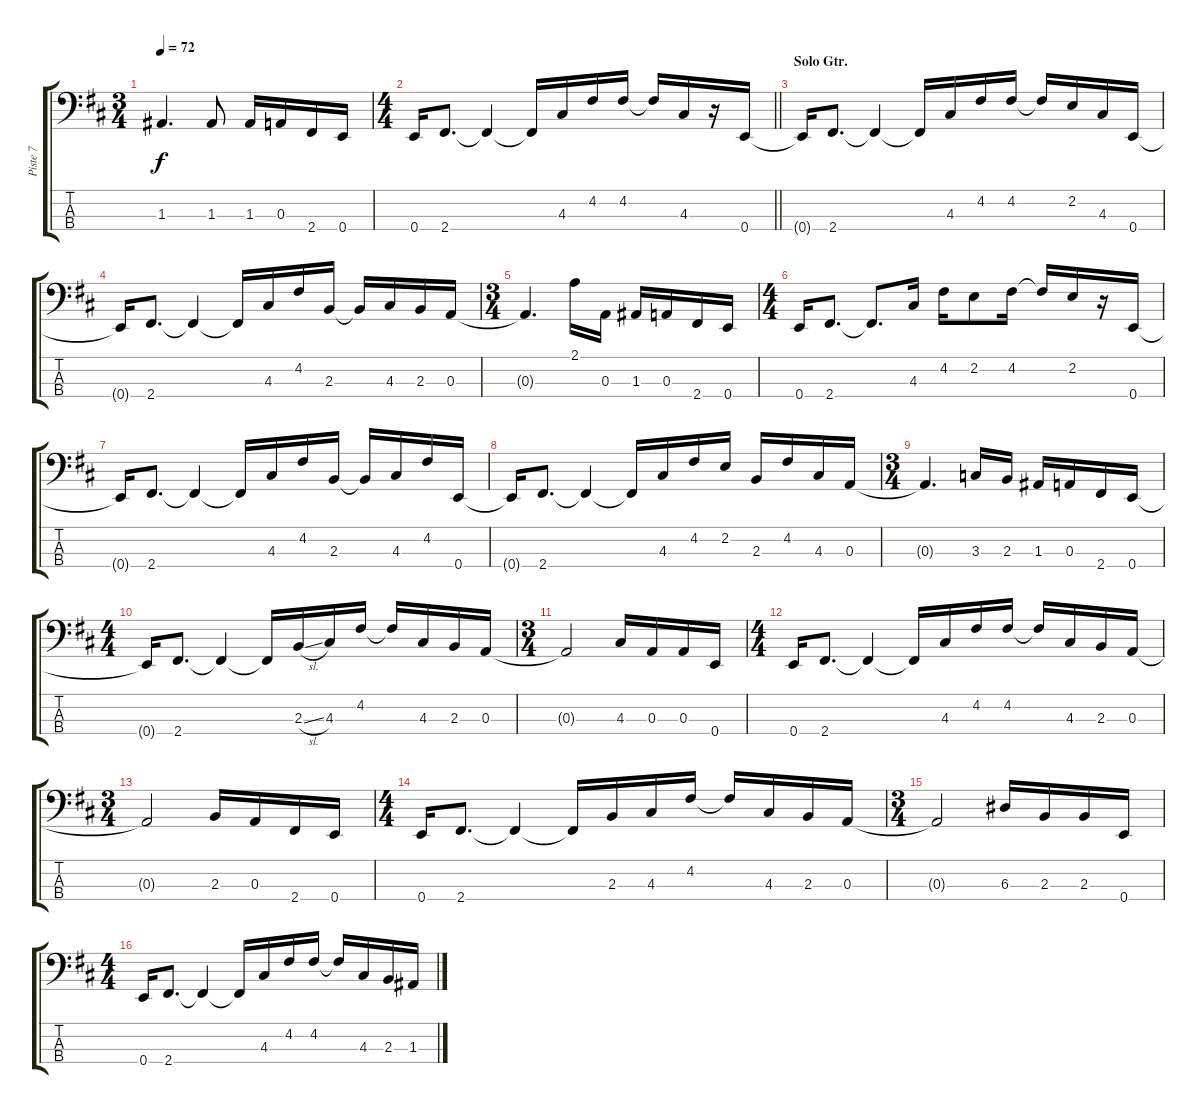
\track ("Piste 7" "Piste 7") {instrument fretlessbass}
\staff {score tabs}
\tuning (G2 D2 A1 E1) {hide}
\ts (3 4)
\tempo 72
\clef f4
\ks bminor
1.3{t}.4{d dy f} 1.3.8 1.3.16 0.3.16 2.4.16 0.4.16 |
\ts (4 4)
\barLineRight lightlight
0.4.16 2.4.8{d} 2.4{t}.4 2.4{t}.16 4.3.16 4.2.16 4.2.16 4.2{t}.16 4.3.16 r.16 0.4.16 |
\section ("" "Solo Gtr.")
0.4{t}.16 2.4.8{d} 2.4{t}.4 2.4{t}.16 4.3.16 4.2.16 4.2.16 4.2{t}.16 2.2.16 4.3.16 0.4.16 |
0.4{t}.16 2.4.8{d} 2.4{t}.4 2.4{t}.16 4.3.16 4.2.16 2.3.16 2.3{t}.16 4.3.16 2.3.16 0.3.16 |
\ts (3 4)
0.3{t}.4{d} 2.1.16 0.3.16 1.3.16 0.3.16 2.4.16 0.4.16 |
\ts (4 4)
0.4.16 2.4.8{d} 2.4{t}.8{d} 4.3.16 4.2.16 2.2.8 4.2.16 4.2{t}.16 2.2.16 r.16 0.4.16 |
0.4{t}.16 2.4.8{d} 2.4{t}.4 2.4{t}.16 4.3.16 4.2.16 2.3.16 2.3{t}.16 4.3.16 4.2.16 0.4.16 |
0.4{t}.16 2.4.8{d} 2.4{t}.4 2.4{t}.16 4.3.16 4.2.16 2.2.16 2.3.16 4.2.16 4.3.16 0.3.16 |
\ts (3 4)
0.3{t}.4{d} 3.3.16 2.3.16 1.3.16 0.3.16 2.4.16 0.4.16 |
\ts (4 4)
0.4{t}.16 2.4.8{d} 2.4{t}.4 2.4{t}.16 2.3{sl}.16 4.3.16 4.2.16 4.2{t}.16 4.3.16 2.3.16 0.3.16 |
\ts (3 4)
0.3{t}.2 4.3.16 0.3.16 0.3.16 0.4.16 |
\ts (4 4)
0.4.16 2.4.8{d} 2.4{t}.4 2.4{t}.16 4.3.16 4.2.16 4.2.16 4.2{t}.16 4.3.16 2.3.16 0.3.16 |
\ts (3 4)
0.3{t}.2 2.3.16 0.3.16 2.4.16 0.4.16 |
\ts (4 4)
0.4.16 2.4.8{d} 2.4{t}.4 2.4{t}.16 2.3.16 4.3.16 4.2.16 4.2{t}.16 4.3.16 2.3.16 0.3.16 |
\ts (3 4)
0.3{t}.2 6.3.16 2.3.16 2.3.16 0.4.16 |
\ts (4 4)
0.4.16 2.4.8{d} 2.4{t}.4 2.4{t}.16 4.3.16 4.2.16 4.2.16 4.2{t}.16 4.3.16 2.3.16 1.3.16
